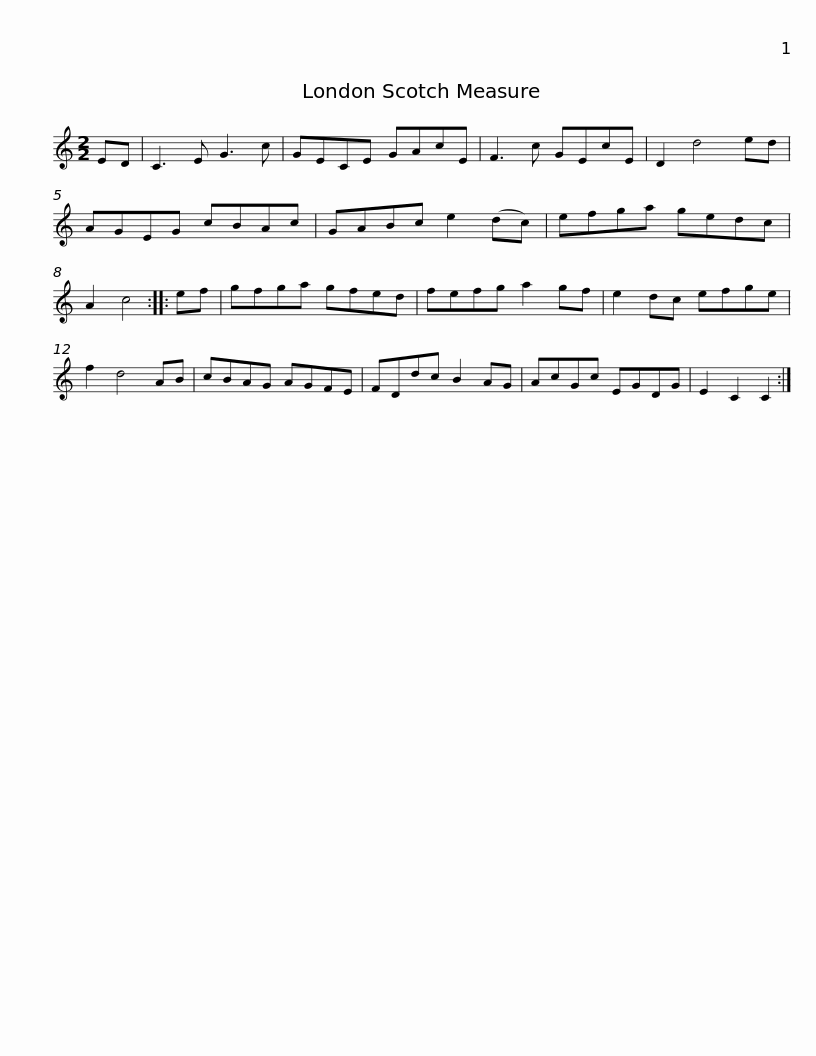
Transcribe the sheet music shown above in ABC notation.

X:1
L:1/8
M:2/2
I:linebreak $
K:C
V:1 treble
V:1
 ED | C3 E G3 c | GECE GAcE | F3 c GEcE | D2 d4 ed | %5
 AGEG cBAc | GABc e2 (dc) |$ efga gedc | A2 c4 :: ef | %10
 gfga gfed | fefg a2 gf | e2 dc efge | f2 d4 AB |$ cBAG AGFE | %15
 FDdc B2 AG | AcGc EGDG | E2 C2 C2 :| %18
